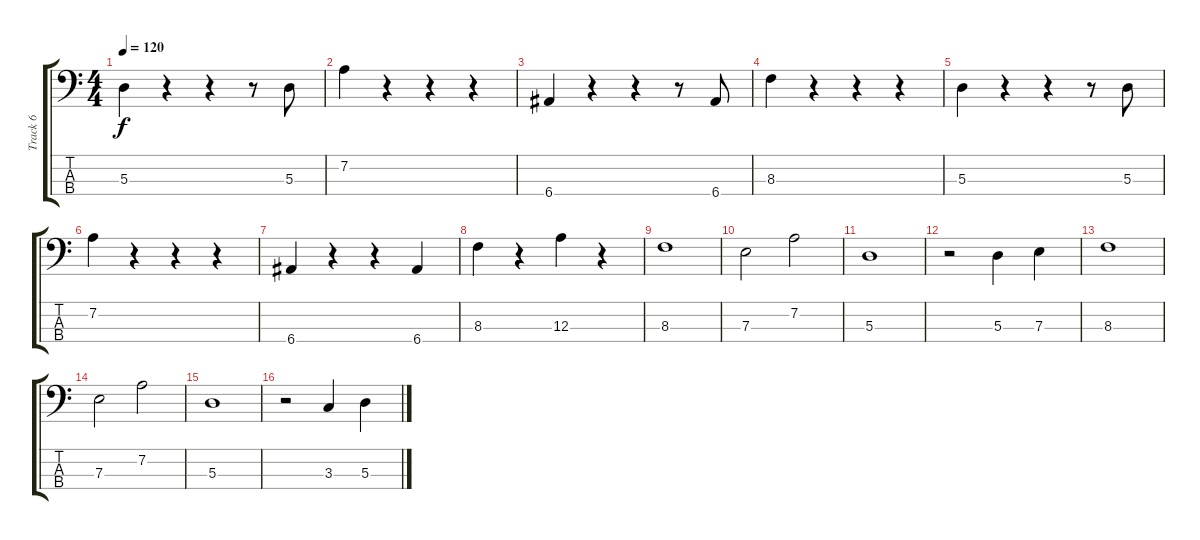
\track ("Track 6" "Track 6") {instrument electricbasspick}
\staff {score tabs}
\tuning (G2 D2 A1 E1) {hide}
\ts (4 4)
\tempo 120
\clef f4
\ks c
5.3.4{dy f} r.4 r.4 r.8 5.3.8 |
7.2.4 r.4 r.4 r.4 |
6.4.4 r.4 r.4 r.8 6.4.8 |
8.3.4 r.4 r.4 r.4 |
5.3.4 r.4 r.4 r.8 5.3.8 |
7.2.4 r.4 r.4 r.4 |
6.4.4 r.4 r.4 6.4.4 |
8.3.4 r.4 12.3.4 r.4 |
8.3.1 |
7.3.2 7.2.2 |
5.3.1 |
r.2 5.3.4 7.3.4 |
8.3.1 |
7.3.2 7.2.2 |
5.3.1 |
r.2 3.3.4 5.3.4
